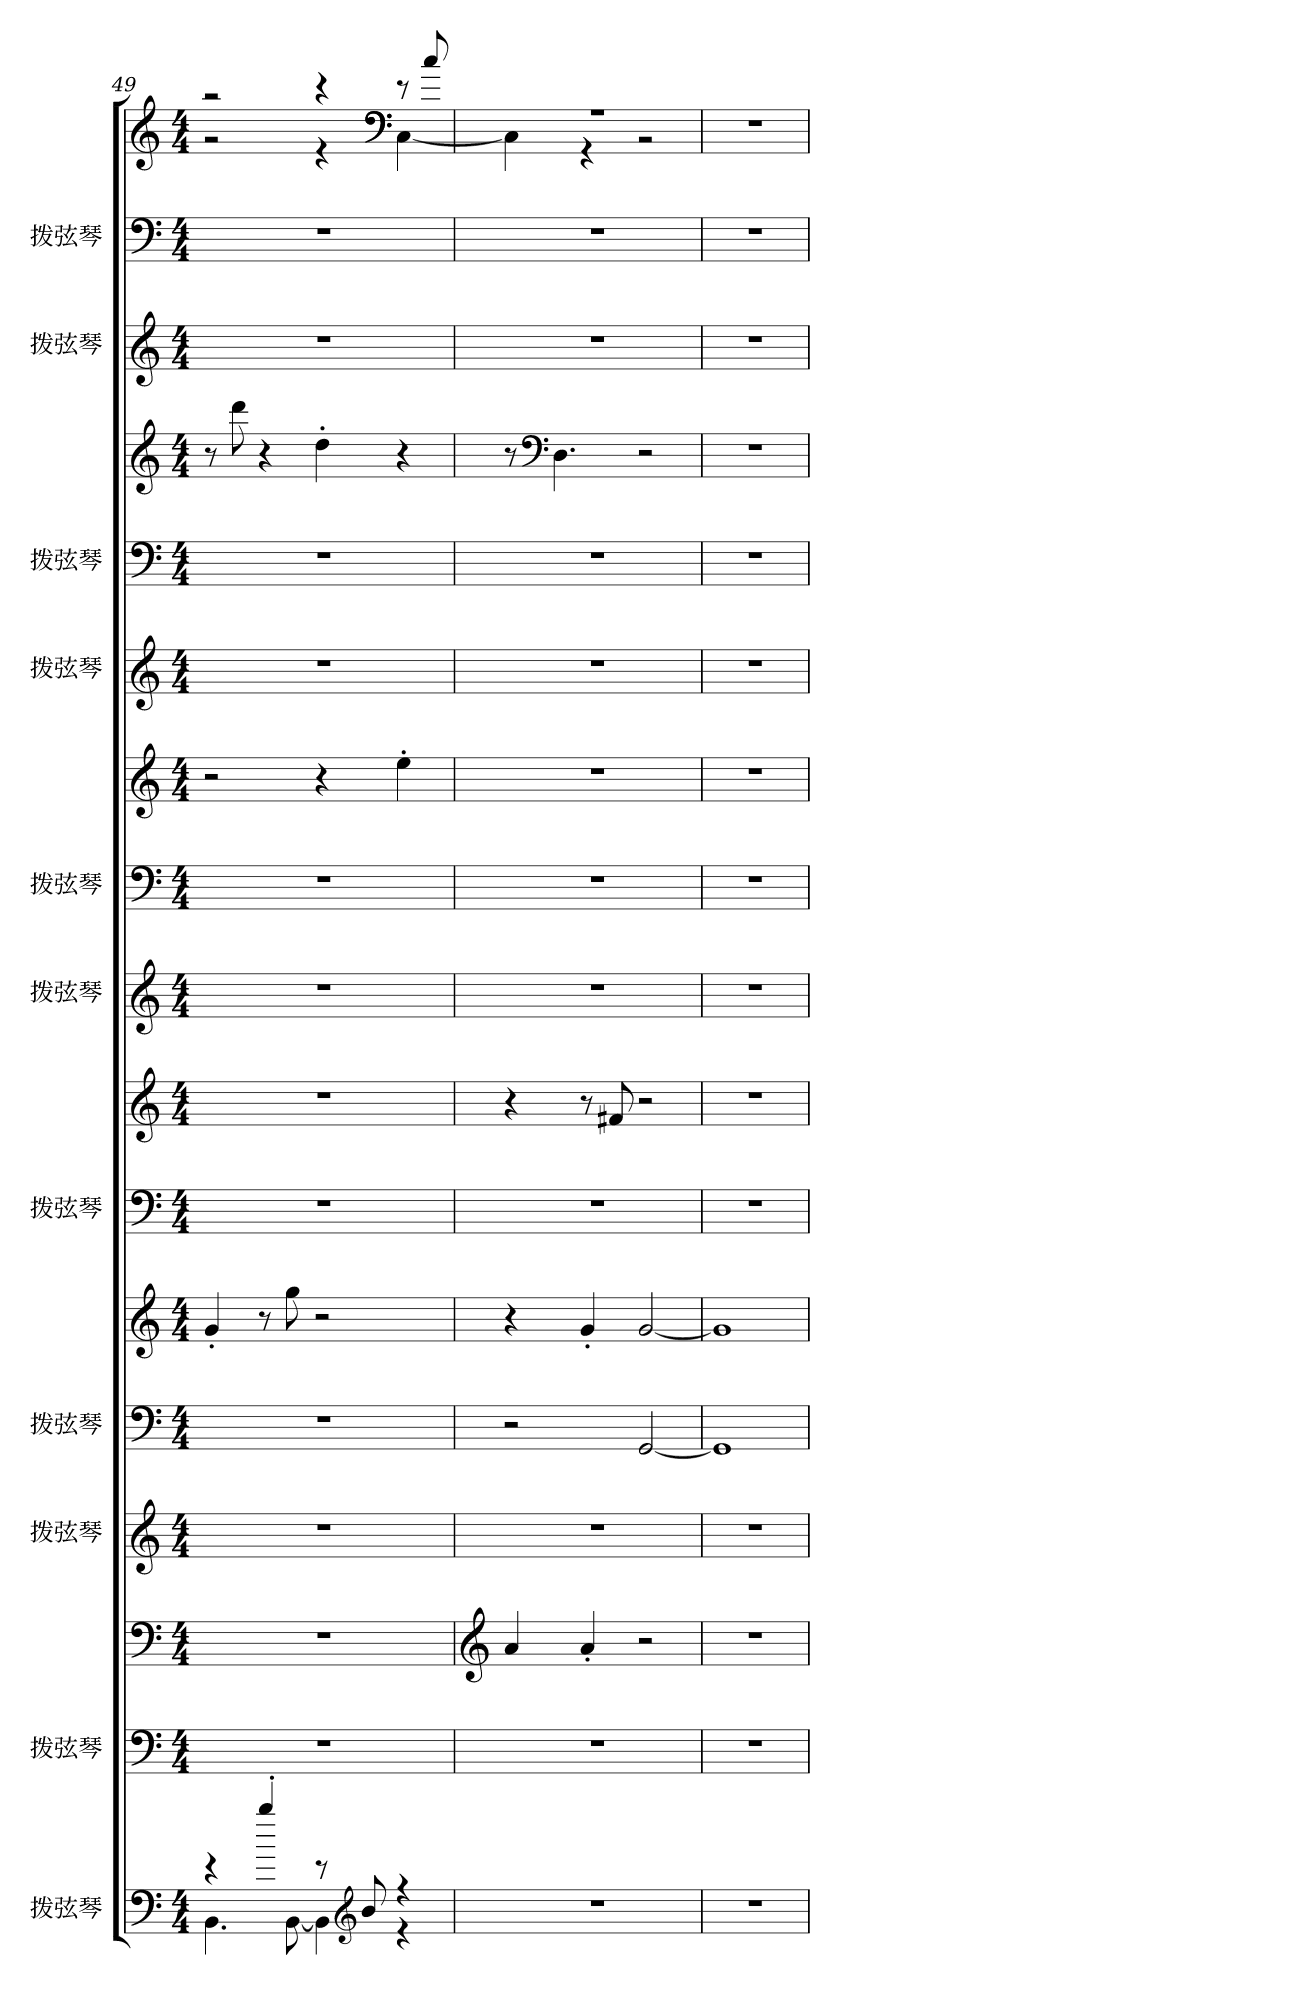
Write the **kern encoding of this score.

**kern	**kern	**kern	**kern	**kern	**kern	**kern	**kern	**kern	**kern	**kern	**kern	**kern	**kern	**kern	**kern	**kern
*part11	*part10	*part10	*part9	*part8	*part8	*part7	*part7	*part6	*part5	*part5	*part4	*part3	*part3	*part2	*part1	*part1
*staff17	*staff16	*staff15	*staff14	*staff13	*staff12	*staff11	*staff10	*staff9	*staff8	*staff7	*staff6	*staff5	*staff4	*staff3	*staff2	*staff1
*I"拨弦琴	*I"拨弦琴	*	*I"拨弦琴	*I"拨弦琴	*	*I"拨弦琴	*	*I"拨弦琴	*I"拨弦琴	*	*I"拨弦琴	*I"拨弦琴	*	*I"拨弦琴	*I"拨弦琴	*
!!LO:PB:g=z
*clefF4	*clefF4	*clefF4	*clefG2	*clefF4	*clefG2	*clefF4	*clefG2	*clefG2	*clefF4	*clefG2	*clefG2	*clefF4	*clefG2	*clefG2	*clefF4	*clefG2
*k[]	*k[]	*k[]	*k[]	*k[]	*k[]	*k[]	*k[]	*k[]	*k[]	*k[]	*k[]	*k[]	*k[]	*k[]	*k[]	*k[]
*M4/4	*M4/4	*M4/4	*M4/4	*M4/4	*M4/4	*M4/4	*M4/4	*M4/4	*M4/4	*M4/4	*M4/4	*M4/4	*M4/4	*M4/4	*M4/4	*M4/4
=49	=49	=49	=49	=49	=49	=49	=49	=49	=49	=49	=49	=49	=49	=49	=49	=49
*^	*	*	*	*	*	*	*	*	*	*	*	*	*	*	*	*^
4r	4.BB\	1r	1r	1r	1r	4g'/	1r	1r	1r	1r	2r	1r	1r	8r	1r	1r	2r	2r
.	.	.	.	.	.	.	.	.	.	.	.	.	.	8ddd\	.	.	.	.
4bb'/	.	.	.	.	.	8r	.	.	.	.	.	.	.	4r	.	.	.	.
.	[8BB\	.	.	.	.	8gg\	.	.	.	.	.	.	.	.	.	.	.	.
8r	4BB\]	.	.	.	.	2r	.	.	.	.	4r	.	.	4dd'\	.	.	4r	4r
*clefG2	*	*	*	*	*	*	*	*	*	*	*	*	*	*	*	*	*	*
8b/	.	.	.	.	.	.	.	.	.	.	.	.	.	.	.	.	.	.
*	*	*	*	*	*	*	*	*	*	*	*	*	*	*	*	*	*clefF4	*
4r	4r	.	.	.	.	.	.	.	.	.	4ee'\	.	.	4r	.	.	8r	[4C\
.	.	.	.	.	.	.	.	.	.	.	.	.	.	.	.	.	8cc/	.
*v	*v	*	*	*	*	*	*	*	*	*	*	*	*	*	*	*	*	*
=50	=50	=50	=50	=50	=50	=50	=50	=50	=50	=50	=50	=50	=50	=50	=50	=50	=50
*	*	*clefG2	*	*	*	*	*	*	*	*	*	*	*	*	*	*	*
1r	1r	4a/	1r	2r	4r	1r	4r	1r	1r	1r	1r	1r	8r	1r	1r	1r	4C\]
*	*	*	*	*	*	*	*	*	*	*	*	*	*clefF4	*	*	*	*
.	.	.	.	.	.	.	.	.	.	.	.	.	4.D\	.	.	.	.
.	.	4a'/	.	.	4g'/	.	8r	.	.	.	.	.	.	.	.	.	4r
.	.	.	.	.	.	.	8f#X/	.	.	.	.	.	.	.	.	.	.
.	.	2r	.	[2GG/	[2g/	.	2r	.	.	.	.	.	2r	.	.	.	2r
*	*	*	*	*	*	*	*	*	*	*	*	*	*	*	*	*v	*v
=51	=51	=51	=51	=51	=51	=51	=51	=51	=51	=51	=51	=51	=51	=51	=51	=51
1r	1r	1r	1r	1GG]	1g]	1r	1r	1r	1r	1r	1r	1r	1r	1r	1r	1r
=	=	=	=	=	=	=	=	=	=	=	=	=	=	=	=	=
*-	*-	*-	*-	*-	*-	*-	*-	*-	*-	*-	*-	*-	*-	*-	*-	*-
